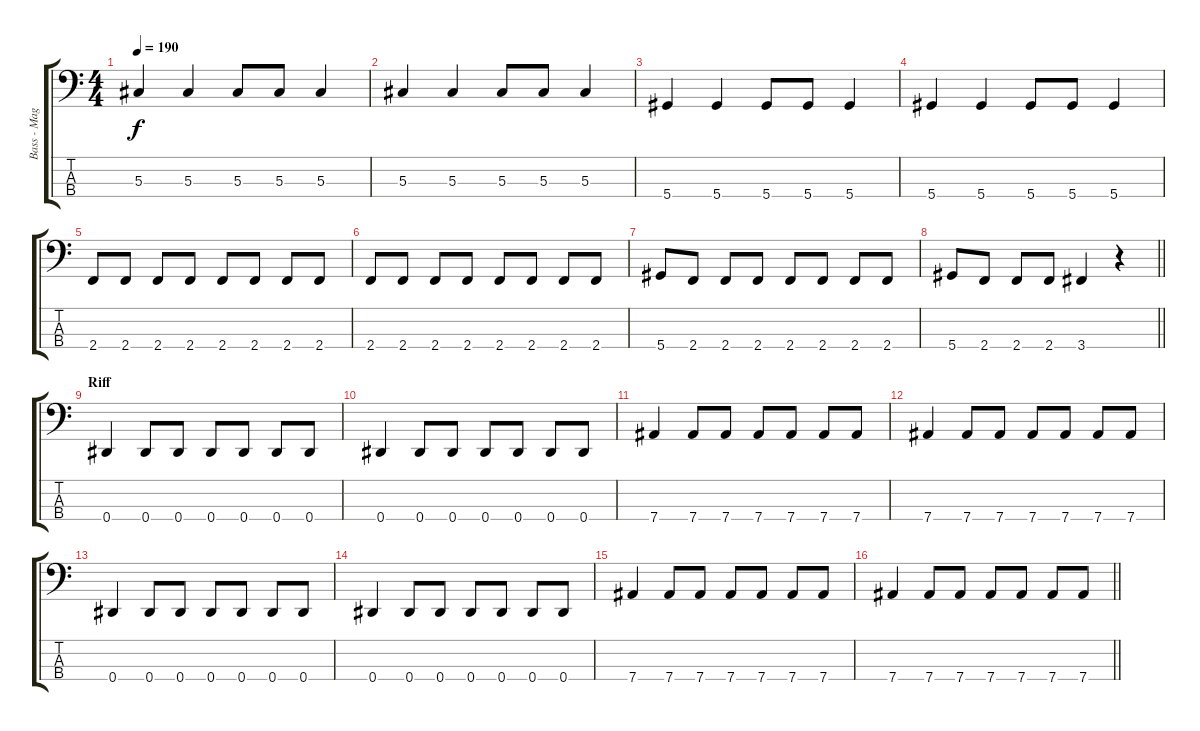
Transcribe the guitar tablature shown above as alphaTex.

\track ("Bass - Magnus Rosén" "Bass - Mag") {instrument electricbassfinger}
\staff {score tabs}
\tuning (Gb2 Db2 Ab1 Eb1) {hide}
\ts (4 4)
\tempo 190
\clef f4
\ks c
5.3.4{dy f} 5.3.4 5.3.8 5.3.8 5.3.4 |
5.3.4 5.3.4 5.3.8 5.3.8 5.3.4 |
5.4.4 5.4.4 5.4.8 5.4.8 5.4.4 |
5.4.4 5.4.4 5.4.8 5.4.8 5.4.4 |
2.4.8 2.4.8 2.4.8 2.4.8 2.4.8 2.4.8 2.4.8 2.4.8 |
2.4.8 2.4.8 2.4.8 2.4.8 2.4.8 2.4.8 2.4.8 2.4.8 |
5.4.8 2.4.8 2.4.8 2.4.8 2.4.8 2.4.8 2.4.8 2.4.8 |
\barLineRight lightlight
5.4.8 2.4.8 2.4.8 2.4.8 3.4.4 r.4 |
\section ("" "Riff")
0.4.4 0.4.8 0.4.8 0.4.8 0.4.8 0.4.8 0.4.8 |
0.4.4 0.4.8 0.4.8 0.4.8 0.4.8 0.4.8 0.4.8 |
7.4.4 7.4.8 7.4.8 7.4.8 7.4.8 7.4.8 7.4.8 |
7.4.4 7.4.8 7.4.8 7.4.8 7.4.8 7.4.8 7.4.8 |
0.4.4 0.4.8 0.4.8 0.4.8 0.4.8 0.4.8 0.4.8 |
0.4.4 0.4.8 0.4.8 0.4.8 0.4.8 0.4.8 0.4.8 |
7.4.4 7.4.8 7.4.8 7.4.8 7.4.8 7.4.8 7.4.8 |
\barLineRight lightlight
7.4.4 7.4.8 7.4.8 7.4.8 7.4.8 7.4.8 7.4.8
